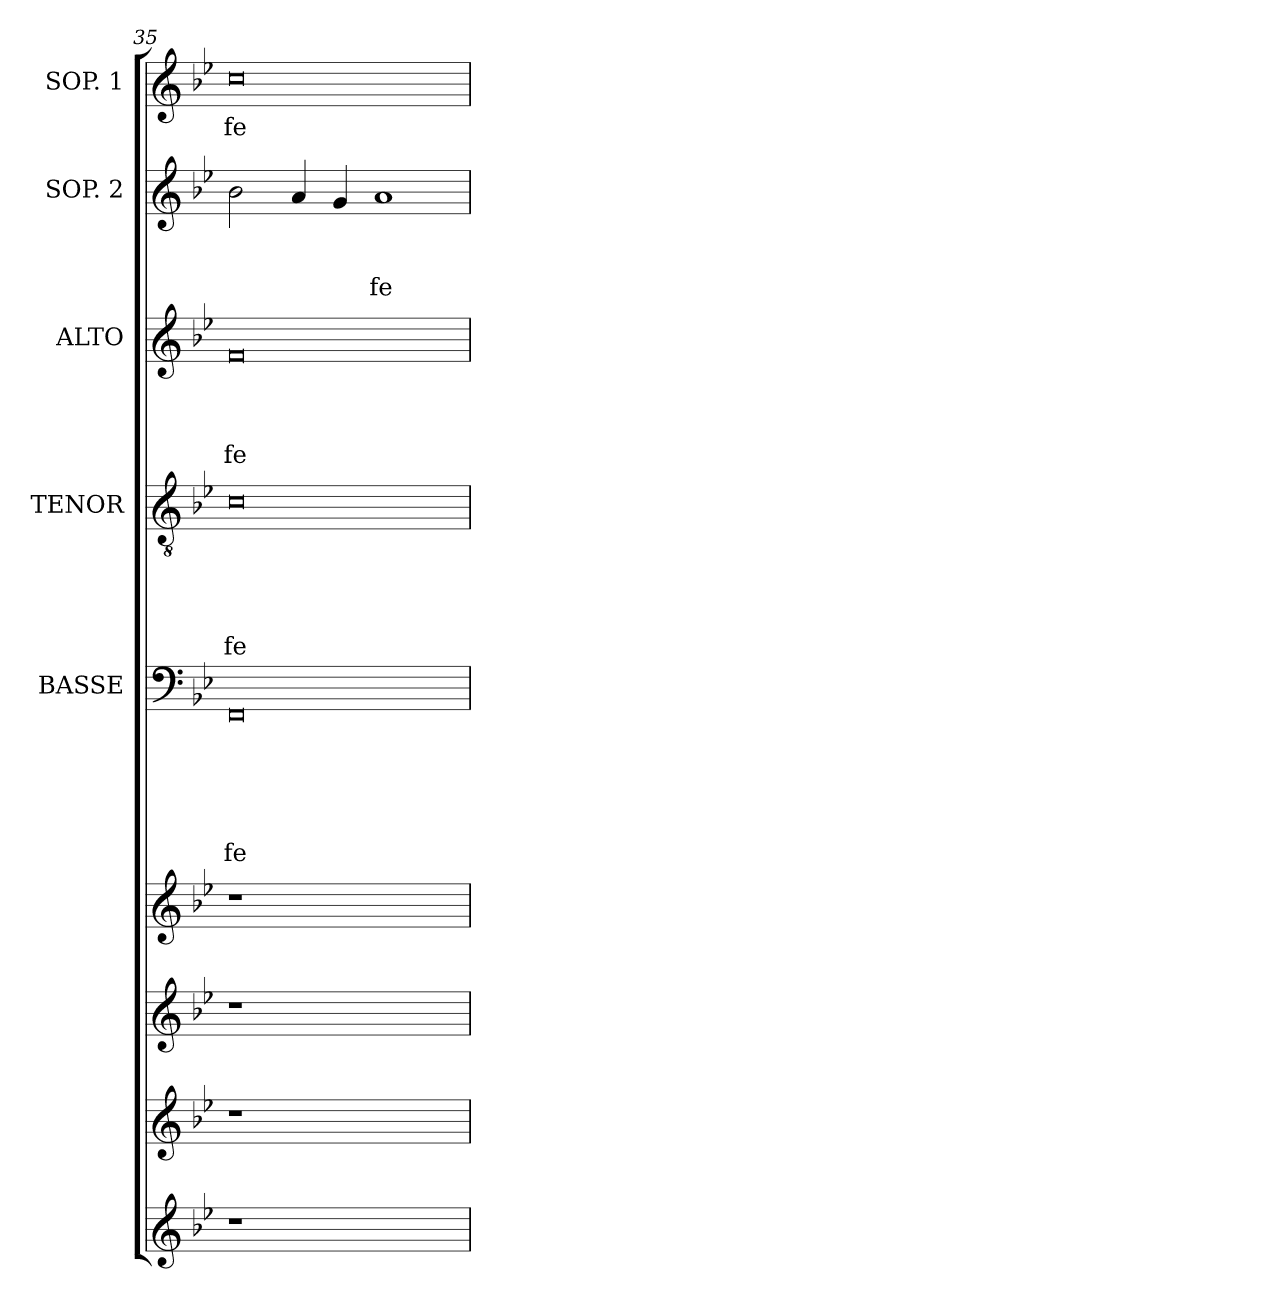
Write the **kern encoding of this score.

**kern	**kern	**kern	**kern	**kern	**text	**text	**text	**text	**text	**text	**kern	**text	**text	**text	**text	**text	**kern	**text	**text	**text	**text	**kern	**text	**text	**text	**kern	**text
*part9	*part8	*part7	*part6	*part5	*part5	*part5	*part5	*part5	*part5	*part5	*part4	*part4	*part4	*part4	*part4	*part4	*part3	*part3	*part3	*part3	*part3	*part2	*part2	*part2	*part2	*part1	*part1
*staff9	*staff8	*staff7	*staff6	*staff5	*staff5	*staff5	*staff5	*staff5	*staff5	*staff5	*staff4	*staff4	*staff4	*staff4	*staff4	*staff4	*staff3	*staff3	*staff3	*staff3	*staff3	*staff2	*staff2	*staff2	*staff2	*staff1	*staff1
*	*	*	*	*I"BASSE	*	*	*	*	*	*	*I"TENOR	*	*	*	*	*	*I"ALTO	*	*	*	*	*I"SOP. 2	*	*	*	*I"SOP. 1	*
*	*	*	*	*I'BAS.	*	*	*	*	*	*	*I'TEN.	*	*	*	*	*	*I'ALT.	*	*	*	*	*I'SOP. 2	*	*	*	*I'SOP. 1	*
*clefG2	*clefG2	*clefG2	*clefG2	*clefF4	*	*	*	*	*	*	*clefGv2	*	*	*	*	*	*clefG2	*	*	*	*	*clefG2	*	*	*	*clefG2	*
*k[b-e-]	*k[b-e-]	*k[b-e-]	*k[b-e-]	*k[b-e-]	*	*	*	*	*	*	*k[b-e-]	*	*	*	*	*	*k[b-e-]	*	*	*	*	*k[b-e-]	*	*	*	*k[b-e-]	*
*B-:	*B-:	*B-:	*B-:	*B-:	*	*	*	*	*	*	*B-:	*	*	*	*	*	*B-:	*	*	*	*	*B-:	*	*	*	*B-:	*
=35	=35	=35	=35	=35	=35	=35	=35	=35	=35	=35	=35	=35	=35	=35	=35	=35	=35	=35	=35	=35	=35	=35	=35	=35	=35	=35	=35
!	!	!	!	!	!	!	!	!	!	!LO:LY:b	!	!	!	!	!	!LO:LY:b	!	!	!	!	!LO:LY:b	!	!	!	!	!	!LO:LY:b
1r	1r	1r	1r	0FF	.	.	.	.	.	fe-	0c	.	.	.	.	fe-	0f	.	.	.	fe-	2b-\	.	.	.	0cc	fe-
.	.	.	.	.	.	.	.	.	.	.	.	.	.	.	.	.	.	.	.	.	.	4a/	.	.	.	.	.
.	.	.	.	.	.	.	.	.	.	.	.	.	.	.	.	.	.	.	.	.	.	4g/	.	.	.	.	.
!	!	!	!	!	!	!	!	!	!	!	!	!	!	!	!	!	!	!	!	!	!	!	!	!	!LO:LY:b	!	!
1ryy	1ryy	1ryy	1ryy	.	.	.	.	.	.	.	.	.	.	.	.	.	.	.	.	.	.	1a	.	.	fe-	.	.
=	=	=	=	=	=	=	=	=	=	=	=	=	=	=	=	=	=	=	=	=	=	=	=	=	=	=	=
*-	*-	*-	*-	*-	*-	*-	*-	*-	*-	*-	*-	*-	*-	*-	*-	*-	*-	*-	*-	*-	*-	*-	*-	*-	*-	*-	*-
